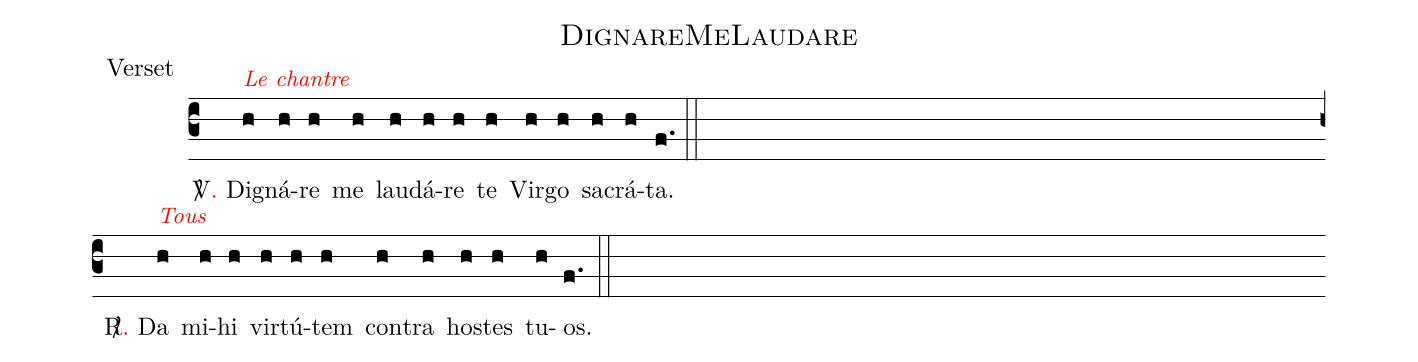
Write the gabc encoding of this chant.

name:DignareMeLaudare;
office-part:Verset;
%%
(c3) <alt>\rubrique{Le chantre}</alt>
<sp>V/</sp><v>{\red.}</v> D{i}(h)gná(h)re(h) me(h) lau(h)dá(h)re(h) te(h) Vir(h)go(h) sa(h)crá(h)ta.(f.) (::) (Z)

<alt>\rubrique{Tous}</alt>
<sp>R/</sp><v>{\red.}</v> D{a}(h) mi(h)hi(h) vir(h)tú(h)tem(h) con(h)tra(h) ho(h)stes(h) tu(h)os.(f.) (::)
